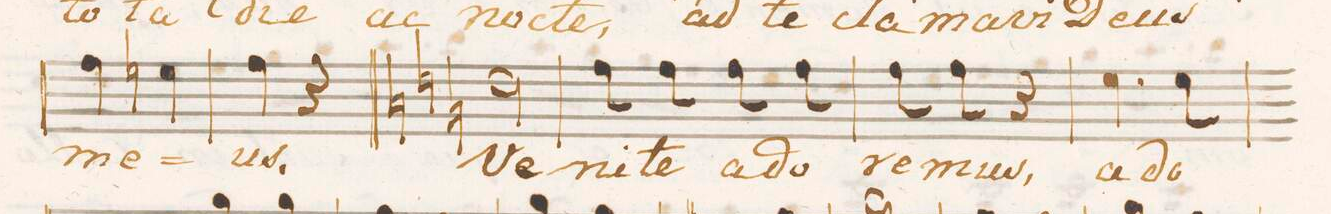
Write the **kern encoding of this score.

**kern	**text
*I"Alto.	*
*clefC3	*
*k[b-e-a-]	*
*M2/4	*
4g\	me-
4fn\	.
=37	=37
4g\	-us.
4r	.
=38||	=38||
*k[]	*
2e\	Ve-
=39	=39
8g\	-ni-
8g\	-te
8g\	a-
8g\	-do-
=40	=40
8g\	-re-
8g\	-mus,
4r	.
=41	=41
4.f\	a-
8f\	-do-
=42	=42
*-	*-
